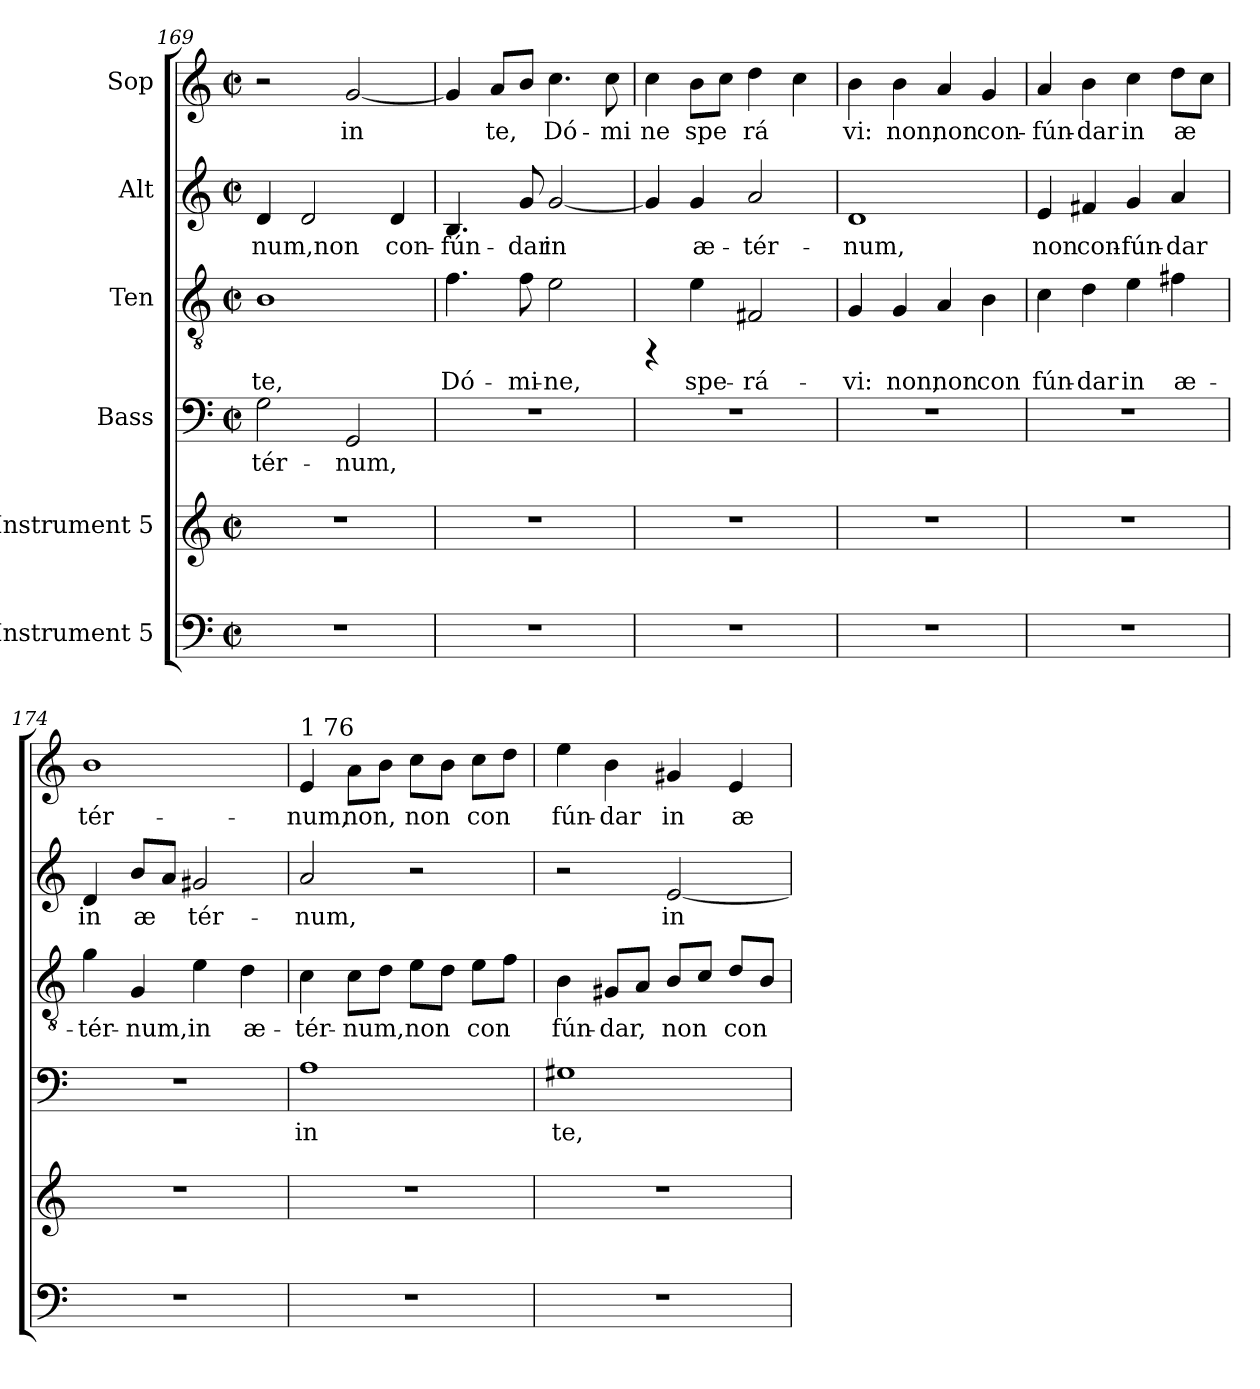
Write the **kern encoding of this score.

**kern	**kern	**kern	**text	**kern	**text	**kern	**text	**kern	**text
*part6	*part5	*part4	*part4	*part3	*part3	*part2	*part2	*part1	*part1
*staff6	*staff5	*staff4	*staff4	*staff3	*staff3	*staff2	*staff2	*staff1	*staff1
*I"Instrument 5	*I"Instrument 5	*I"Bass	*	*I"Ten	*	*I"Alt	*	*I"Sop	*
*clefF4	*clefG2	*clefF4	*	*clefGv2	*	*clefG2	*	*clefG2	*
*k[]	*k[]	*k[]	*	*k[]	*	*k[]	*	*k[]	*
*C:	*C:	*C:	*	*C:	*	*C:	*	*C:	*
*M2/2	*M2/2	*M2/2	*	*M2/2	*	*M2/2	*	*M2/2	*
*met(c|)	*met(c|)	*met(c|)	*	*met(c|)	*	*met(c|)	*	*met(c|)	*
=169	=169	=169	=169	=169	=169	=169	=169	=169	=169
!	!	!	!LO:LY:b:cj	!	!LO:LY:b:cj	!	!LO:LY:b:cj	!	!
1r	1r	2G\	-tér-	1B	te,	4d/	-num,non	2r	.
!	!	!	!	!	!	!	!LO:LY:b:cj	!	!
.	.	.	.	.	.	2d/	.	.	.
!	!	!	!LO:LY:b:cj	!	!	!	!	!	!LO:LY:b:cj
.	.	2GG/	-num,	.	.	.	.	[>2g/	in
!	!	!	!	!	!	!	!LO:LY:b:cj	!	!
.	.	.	.	.	.	4d/	con-	.	.
!!LO:PB:g=z
=170	=170	=170	=170	=170	=170	=170	=170	=170	=170
!	!	!	!	!	!LO:LY:b:cj	!	!LO:LY:b:cj	!	!LO:LY:b:cj
1r	1r	1r	.	4.f\	Dó-	4.B/	-fún-	4g/]	.
!	!	!	!	!	!	!	!	!	!LO:LY:b:cj
.	.	.	.	.	.	.	.	8a/L	te,
!	!	!	!	!	!LO:LY:b:cj	!	!LO:LY:b:cj	!	!LO:LY:b:cj
.	.	.	.	8f\	-mi-	8g/	-dar	8b/J	.
!	!	!	!	!	!LO:LY:b:cj	!	!LO:LY:b:cj	!	!LO:LY:b:cj
.	.	.	.	2e\	-ne,	[<2g/	in	4.cc\	Dó-
!	!	!	!	!	!	!	!	!	!LO:LY:b:cj
.	.	.	.	.	.	.	.	8cc\	-mi
=171	=171	=171	=171	=171	=171	=171	=171	=171	=171
!	!	!	!	!	!	!	!LO:LY:b:cj	!	!LO:LY:b:cj
1r	1r	1r	.	4rFF	.	4g/]	.	4cc\	ne
!	!	!	!	!	!LO:LY:b:cj	!	!LO:LY:b:cj	!	!LO:LY:b:cj
.	.	.	.	4e\	spe-	4g/	æ-	8b\L	spe-
!	!	!	!	!	!	!	!	!	!LO:LY:b:cj
.	.	.	.	.	.	.	.	8cc\J	--
!	!	!	!	!	!LO:LY:b:cj	!	!LO:LY:b:cj	!	!LO:LY:b:cj
.	.	.	.	2F#X/	-rá-	2a/	-tér-	4dd\	-rá-
!	!	!	!	!	!	!	!	!	!LO:LY:b:cj
.	.	.	.	.	.	.	.	4cc\	--
=172	=172	=172	=172	=172	=172	=172	=172	=172	=172
!	!	!	!	!	!LO:LY:b:cj	!	!LO:LY:b:cj	!	!LO:LY:b:cj
1r	1r	1r	.	4G/	-vi:	1d	-num,	4b\	-vi:
!	!	!	!	!	!LO:LY:b:cj	!	!	!	!LO:LY:b:cj
.	.	.	.	4G/	non,	.	.	4b\	non,
!	!	!	!	!	!LO:LY:b:cj	!	!	!	!LO:LY:b:cj
.	.	.	.	4A/	non	.	.	4a/	non
!	!	!	!	!	!LO:LY:b:cj	!	!	!	!LO:LY:b:cj
.	.	.	.	4B\	con	.	.	4g/	con-
=173	=173	=173	=173	=173	=173	=173	=173	=173	=173
!	!	!	!	!	!LO:LY:b:cj	!	!LO:LY:b:cj	!	!LO:LY:b:cj
1r	1r	1r	.	4c\	fún-	4e/	non	4a/	-fún-
!	!	!	!	!	!LO:LY:b:cj	!	!LO:LY:b:cj	!	!LO:LY:b:cj
.	.	.	.	4d\	-dar	4f#X/	con-	4b\	-dar
!	!	!	!	!	!LO:LY:b:cj	!	!LO:LY:b:cj	!	!LO:LY:b:cj
.	.	.	.	4e\	in	4g/	-fún-	4cc\	in
!	!	!	!	!	!LO:LY:b:cj	!	!LO:LY:b:cj	!	!LO:LY:b:cj
.	.	.	.	4f#X\	æ-	4a/	-dar	8dd\L	æ-
!	!	!	!	!	!	!	!	!	!LO:LY:b:cj
.	.	.	.	.	.	.	.	8cc\J	--
=174	=174	=174	=174	=174	=174	=174	=174	=174	=174
!	!	!	!	!	!LO:LY:b:cj	!	!LO:LY:b:cj	!	!LO:LY:b:cj
1r	1r	1r	.	4g\	-tér-	4d/	in	1b	-tér-
!	!	!	!	!	!LO:LY:b:cj	!	!LO:LY:b:cj	!	!
.	.	.	.	4G/	-num,	8b/L	æ-	.	.
!	!	!	!	!	!	!	!LO:LY:b:cj	!	!
.	.	.	.	.	.	8a/J	--	.	.
!	!	!	!	!	!LO:LY:b:cj	!	!LO:LY:b:cj	!	!
.	.	.	.	4e\	in	2g#X/	-tér-	.	.
!	!	!	!	!	!LO:LY:b:cj	!	!	!	!
.	.	.	.	4d\	æ-	.	.	.	.
!!LO:PB:g=z
=175	=175	=175	=175	=175	=175	=175	=175	=175	=175
!	!	!	!	!	!	!	!	!LO:TX:a:t=1 76	!
!	!	!	!LO:LY:b:cj	!	!LO:LY:b:cj	!	!LO:LY:b:cj	!	!LO:LY:b:cj
1r	1r	1A	in	4c\	-tér-	2a/	-num,	4e/	-num,
!	!	!	!	!	!LO:LY:b:cj	!	!	!	!LO:LY:b:cj
.	.	.	.	8c\L	-num,	.	.	8a\L	non,
!	!	!	!	!	!LO:LY:b:cj	!	!	!	!LO:LY:b:cj
.	.	.	.	8d\J	.	.	.	8b\J	.
!	!	!	!	!	!LO:LY:b:cj	!	!	!	!LO:LY:b:cj
.	.	.	.	8e\L	non	2r	.	8cc\L	non
!	!	!	!	!	!LO:LY:b:cj	!	!	!	!LO:LY:b:cj
.	.	.	.	8d\J	.	.	.	8b\J	.
!	!	!	!	!	!LO:LY:b:cj	!	!	!	!LO:LY:b:cj
.	.	.	.	8e\L	con-	.	.	8cc\L	con-
!	!	!	!	!	!LO:LY:b:cj	!	!	!	!LO:LY:b:cj
.	.	.	.	8f\J	--	.	.	8dd\J	--
=176	=176	=176	=176	=176	=176	=176	=176	=176	=176
!	!	!	!LO:LY:b:cj	!	!LO:LY:b:cj	!	!	!	!LO:LY:b:cj
1r	1r	1G#X	te,	4B\	-fún-	2r	.	4ee\	-fún-
!	!	!	!	!	!LO:LY:b:cj	!	!	!	!LO:LY:b:cj
.	.	.	.	8G#X/L	-dar,	.	.	4b\	-dar
!	!	!	!	!	!LO:LY:b:cj	!	!	!	!
.	.	.	.	8A/J	.	.	.	.	.
!	!	!	!	!	!LO:LY:b:cj	!	!LO:LY:b:cj	!	!LO:LY:b:cj
.	.	.	.	8B/L	non	[<2e/	in	4g#X/	in
!	!	!	!	!	!LO:LY:b:cj	!	!	!	!
.	.	.	.	8c/J	.	.	.	.	.
!	!	!	!	!	!LO:LY:b:cj	!	!	!	!LO:LY:b:cj
.	.	.	.	8d/L	con-	.	.	4e/	æ-
!	!	!	!	!	!LO:LY:b:cj	!	!	!	!
.	.	.	.	8B/J	--	.	.	.	.
=	=	=	=	=	=	=	=	=	=
*-	*-	*-	*-	*-	*-	*-	*-	*-	*-
